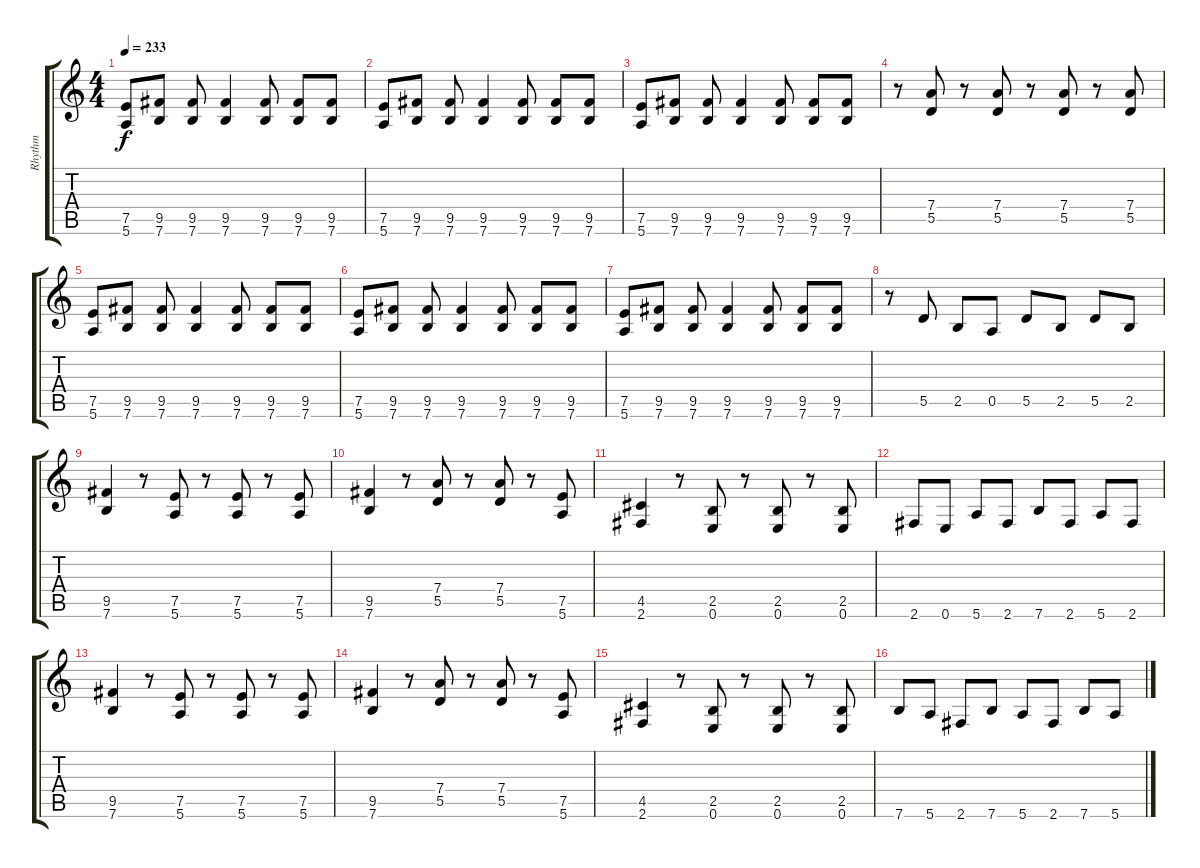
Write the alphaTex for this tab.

\track ("Rhythm" "Rhythm") {instrument distortionguitar}
\staff {score tabs}
\tuning (E4 B3 G3 D3 A2 E2) {hide}
\ts (4 4)
\tempo 233
\clef g2
\ks c
(7.5 5.6).8{dy f instrument distortionguitar} (9.5 7.6).8 (9.5 7.6).8 (9.5 7.6).4 (9.5 7.6).8 (9.5 7.6).8 (9.5 7.6).8 |
(7.5 5.6).8 (9.5 7.6).8 (9.5 7.6).8 (9.5 7.6).4 (9.5 7.6).8 (9.5 7.6).8 (9.5 7.6).8 |
(7.5 5.6).8 (9.5 7.6).8 (9.5 7.6).8 (9.5 7.6).4 (9.5 7.6).8 (9.5 7.6).8 (9.5 7.6).8 |
r.8 (7.4 5.5).8 r.8 (7.4 5.5).8 r.8 (7.4 5.5).8 r.8 (7.4 5.5).8 |
(7.5 5.6).8 (9.5 7.6).8 (9.5 7.6).8 (9.5 7.6).4 (9.5 7.6).8 (9.5 7.6).8 (9.5 7.6).8 |
(7.5 5.6).8 (9.5 7.6).8 (9.5 7.6).8 (9.5 7.6).4 (9.5 7.6).8 (9.5 7.6).8 (9.5 7.6).8 |
(7.5 5.6).8 (9.5 7.6).8 (9.5 7.6).8 (9.5 7.6).4 (9.5 7.6).8 (9.5 7.6).8 (9.5 7.6).8 |
r.8 5.5.8 2.5.8 0.5.8 5.5.8 2.5.8 5.5.8 2.5.8 |
(9.5 7.6).4 r.8 (7.5 5.6).8 r.8 (7.5 5.6).8 r.8 (7.5 5.6).8 |
(9.5 7.6).4 r.8 (7.4 5.5).8 r.8 (7.4 5.5).8 r.8 (7.5 5.6).8 |
(4.5 2.6).4 r.8 (2.5 0.6).8 r.8 (2.5 0.6).8 r.8 (2.5 0.6).8 |
2.6.8 0.6.8 5.6.8 2.6.8 7.6.8 2.6.8 5.6.8 2.6.8 |
(9.5 7.6).4 r.8 (7.5 5.6).8 r.8 (7.5 5.6).8 r.8 (7.5 5.6).8 |
(9.5 7.6).4 r.8 (7.4 5.5).8 r.8 (7.4 5.5).8 r.8 (7.5 5.6).8 |
(4.5 2.6).4 r.8 (2.5 0.6).8 r.8 (2.5 0.6).8 r.8 (2.5 0.6).8 |
7.6.8 5.6.8 2.6.8 7.6.8 5.6.8 2.6.8 7.6.8 5.6.8
